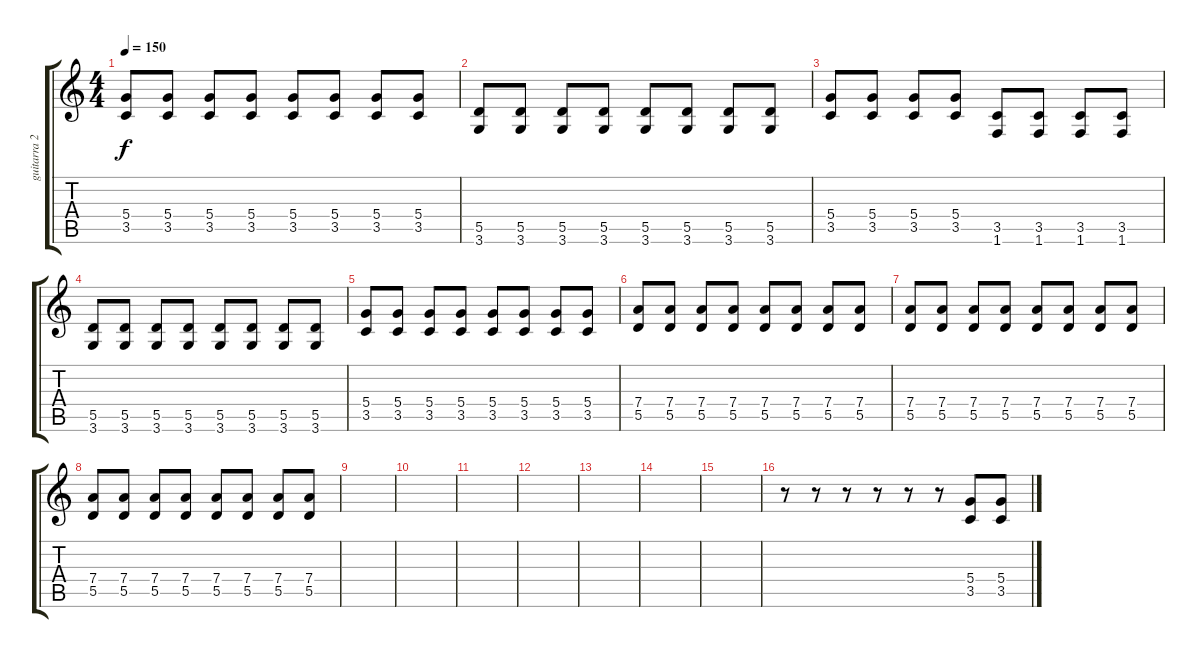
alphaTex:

\track ("guitarra 2" "guitarra 2") {instrument overdrivenguitar}
\staff {score tabs}
\tuning (E4 B3 G3 D3 A2 E2) {hide}
\ts (4 4)
\tempo 150
\clef g2
\ks c
(5.4 3.5).8{dy f} (5.4 3.5).8 (5.4 3.5).8 (5.4 3.5).8 (5.4 3.5).8 (5.4 3.5).8 (5.4 3.5).8 (5.4 3.5).8 |
(5.5 3.6).8 (5.5 3.6).8 (5.5 3.6).8 (5.5 3.6).8 (5.5 3.6).8 (5.5 3.6).8 (5.5 3.6).8 (5.5 3.6).8 |
(5.4 3.5).8 (5.4 3.5).8 (5.4 3.5).8 (5.4 3.5).8 (3.5 1.6).8 (3.5 1.6).8 (3.5 1.6).8 (3.5 1.6).8 |
(5.5 3.6).8 (5.5 3.6).8 (5.5 3.6).8 (5.5 3.6).8 (5.5 3.6).8 (5.5 3.6).8 (5.5 3.6).8 (5.5 3.6).8 |
(5.4 3.5).8 (5.4 3.5).8 (5.4 3.5).8 (5.4 3.5).8 (5.4 3.5).8 (5.4 3.5).8 (5.4 3.5).8 (5.4 3.5).8 |
(7.4 5.5).8 (7.4 5.5).8 (7.4 5.5).8 (7.4 5.5).8 (7.4 5.5).8 (7.4 5.5).8 (7.4 5.5).8 (7.4 5.5).8 |
(7.4 5.5).8 (7.4 5.5).8 (7.4 5.5).8 (7.4 5.5).8 (7.4 5.5).8 (7.4 5.5).8 (7.4 5.5).8 (7.4 5.5).8 |
(7.4 5.5).8 (7.4 5.5).8 (7.4 5.5).8 (7.4 5.5).8 (7.4 5.5).8 (7.4 5.5).8 (7.4 5.5).8 (7.4 5.5).8 |
|
|
|
|
|
|
|
r.8 r.8 r.8 r.8 r.8 r.8 (5.4 3.5).8 (5.4 3.5).8
